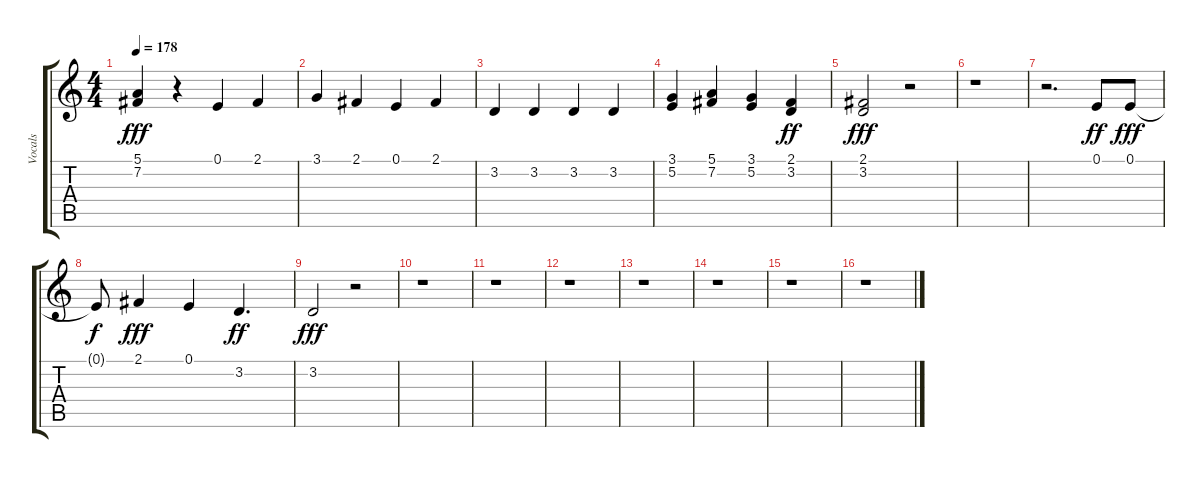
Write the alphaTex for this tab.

\track ("Vocals" "Vocals") {instrument oboe}
\staff {score tabs}
\tuning (E4 B3 G3 D3 A2 E2) {hide}
\ts (4 4)
\tempo 178
\clef g2
\ks c
(5.1 7.2).4{dy fff} r.4 0.1.4 2.1.4 |
3.1.4 2.1.4 0.1.4 2.1.4 |
3.2.4 3.2.4 3.2.4 3.2.4 |
(3.1 5.2).4 (5.1 7.2).4 (3.1 5.2).4 (2.1 3.2).4{dy ff} |
(2.1 3.2).2{dy fff} r.2 |
r.1 |
r.2{d} 0.1.8{dy ff} 0.1.8{dy fff} |
0.1{t}.8{dy f} 2.1.4{dy fff} 0.1.4 3.2.4{d dy ff} |
3.2.2{dy fff} r.2 |
r.1 |
r.1 |
r.1 |
r.1 |
r.1 |
r.1 |
r.1
